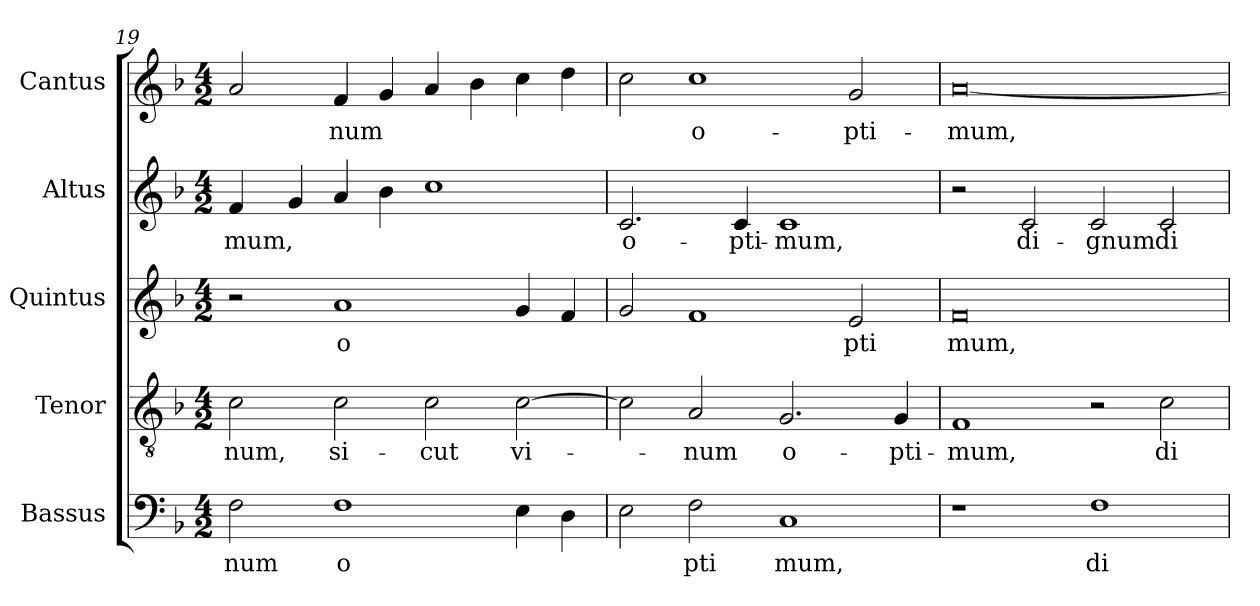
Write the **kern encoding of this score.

**kern	**text	**kern	**text	**kern	**text	**kern	**text	**kern	**text
*part5	*part5	*part4	*part4	*part3	*part3	*part2	*part2	*part1	*part1
*staff5	*staff5	*staff4	*staff4	*staff3	*staff3	*staff2	*staff2	*staff1	*staff1
*I"Bassus	*	*I"Tenor	*	*I"Quintus	*	*I"Altus	*	*I"Cantus	*
!!LO:PB:g=z
*clefF4	*	*clefGv2	*	*clefG2	*	*clefG2	*	*clefG2	*
*k[b-]	*	*k[b-]	*	*k[b-]	*	*k[b-]	*	*k[b-]	*
*F:	*	*F:	*	*F:	*	*F:	*	*F:	*
*M4/2	*	*M4/2	*	*M4/2	*	*M4/2	*	*M4/2	*
=19	=19	=19	=19	=19	=19	=19	=19	=19	=19
!	!LO:LY:b:cj	!	!LO:LY:b:cj	!	!	!	!LO:LY:b	!	!
*	*	*	*	*	*	*	*	*^	*
2F\	-num	2c\	num,	2r	.	4f/	-mum,	2a/	8ryy	.
.	.	.	.	.	.	.	.	.	1...ryy	.
.	.	.	.	.	.	4g/	.	.	.	.
!	!LO:LY:b:rj	!	!LO:LY:b:cj	!	!LO:LY:b:rj	!	!	!	!	!LO:LY:b
1F	o	2c\	si-	1a	o	4a/	.	4f/	.	-num
.	.	.	.	.	.	4b-\	.	4g/	.	.
!	!	!	!LO:LY:b:cj	!	!	!	!	!	!	!
.	.	2c\	-cut	.	.	1cc	.	4a/	.	.
.	.	.	.	.	.	.	.	4b-\	.	.
!	!	!	!LO:LY:b:cj	!	!	!	!	!	!	!
4E\	.	[>2c\	vi-	4g/	.	.	.	4cc\	.	.
4D\	.	.	.	4f/	.	.	.	4dd\	.	.
=20	=20	=20	=20	=20	=20	=20	=20	=20	=20	=20
!	!	!	!	!	!	!	!LO:LY:b:cj	!	!	!
*	*	*	*	*	*	*	*	*v	*v	*
2E\	.	2c\]	.	2g/	.	2.c/	o-	2cc\	.
!	!LO:LY:b:cj	!	!LO:LY:b:cj	!	!	!	!	!	!LO:LY:b:cj
2F\	pti	2A/	-num	1f	.	.	.	1cc	o-
!	!	!	!	!	!	!	!LO:LY:b:cj	!	!
.	.	.	.	.	.	4c/	-pti-	.	.
!	!LO:LY:b:cj	!	!LO:LY:b:cj	!	!	!	!LO:LY:b:cj	!	!
1C	mum,	2.G/	o-	.	.	1c	-mum,	.	.
!	!	!	!	!	!LO:LY:b:cj	!	!	!	!LO:LY:b:cj
.	.	.	.	2e/	pti	.	.	2g/	-pti-
!	!	!	!LO:LY:b:cj	!	!	!	!	!	!
.	.	4G/	-pti-	.	.	.	.	.	.
=21	=21	=21	=21	=21	=21	=21	=21	=21	=21
!	!	!	!LO:LY:b:cj	!	!LO:LY:b:cj	!	!	!	!LO:LY:b
1r	.	1F	-mum,	0f	mum,	2r	.	[<0a	-mum,
!	!	!	!	!	!	!	!LO:LY:b:cj	!	!
.	.	.	.	.	.	2c/	di-	.	.
!	!LO:LY:b:cj	!	!	!	!	!	!LO:LY:b:cj	!	!
1F	di	2r	.	.	.	2c/	-gnum	.	.
!	!	!	!LO:LY:b:cj	!	!	!	!LO:LY:b:cj	!	!
.	.	2c\	di-	.	.	2c/	di-	.	.
=	=	=	=	=	=	=	=	=	=
*-	*-	*-	*-	*-	*-	*-	*-	*-	*-
